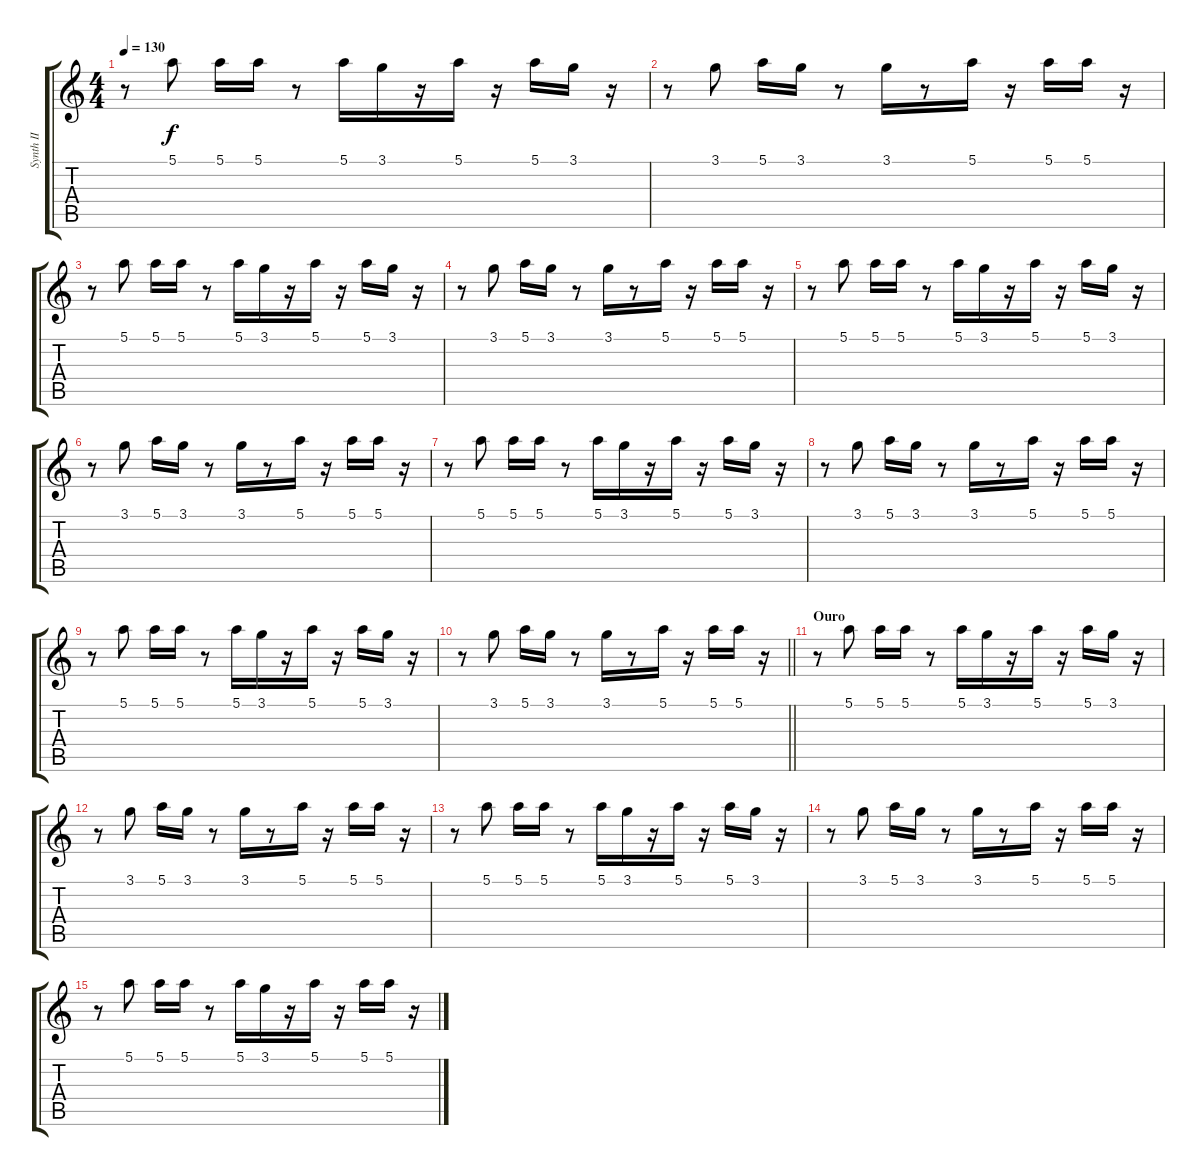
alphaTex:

\track ("Synth II" "Synth II") {instrument synthbass1}
\staff {score tabs}
\tuning (E4 B3 G3 D3 A2 E2) {hide}
\ts (4 4)
\tempo 130
\clef g2
\ks c
r.8{dy f} 5.1.8 5.1.16 5.1.16 r.8 5.1.16 3.1.16 r.16 5.1.16 r.16 5.1.16 3.1.16 r.16 |
r.8 3.1.8 5.1.16 3.1.16 r.8 3.1.16 r.8 5.1.16 r.16 5.1.16 5.1.16 r.16 |
r.8 5.1.8 5.1.16 5.1.16 r.8 5.1.16 3.1.16 r.16 5.1.16 r.16 5.1.16 3.1.16 r.16 |
r.8 3.1.8 5.1.16 3.1.16 r.8 3.1.16 r.8 5.1.16 r.16 5.1.16 5.1.16 r.16 |
r.8 5.1.8 5.1.16 5.1.16 r.8 5.1.16 3.1.16 r.16 5.1.16 r.16 5.1.16 3.1.16 r.16 |
r.8 3.1.8 5.1.16 3.1.16 r.8 3.1.16 r.8 5.1.16 r.16 5.1.16 5.1.16 r.16 |
r.8 5.1.8 5.1.16 5.1.16 r.8 5.1.16 3.1.16 r.16 5.1.16 r.16 5.1.16 3.1.16 r.16 |
r.8 3.1.8 5.1.16 3.1.16 r.8 3.1.16 r.8 5.1.16 r.16 5.1.16 5.1.16 r.16 |
r.8 5.1.8 5.1.16 5.1.16 r.8 5.1.16 3.1.16 r.16 5.1.16 r.16 5.1.16 3.1.16 r.16 |
\barLineRight lightlight
r.8 3.1.8 5.1.16 3.1.16 r.8 3.1.16 r.8 5.1.16 r.16 5.1.16 5.1.16 r.16 |
\section ("" "Ouro")
r.8 5.1.8 5.1.16 5.1.16 r.8 5.1.16 3.1.16 r.16 5.1.16 r.16 5.1.16 3.1.16 r.16 |
r.8 3.1.8 5.1.16 3.1.16 r.8 3.1.16 r.8 5.1.16 r.16 5.1.16 5.1.16 r.16 |
r.8 5.1.8 5.1.16 5.1.16 r.8 5.1.16 3.1.16 r.16 5.1.16 r.16 5.1.16 3.1.16 r.16 |
r.8 3.1.8 5.1.16 3.1.16 r.8 3.1.16 r.8 5.1.16 r.16 5.1.16 5.1.16 r.16 |
r.8 5.1.8 5.1.16 5.1.16 r.8 5.1.16 3.1.16 r.16 5.1.16 r.16 5.1.16 5.1.16 r.16
